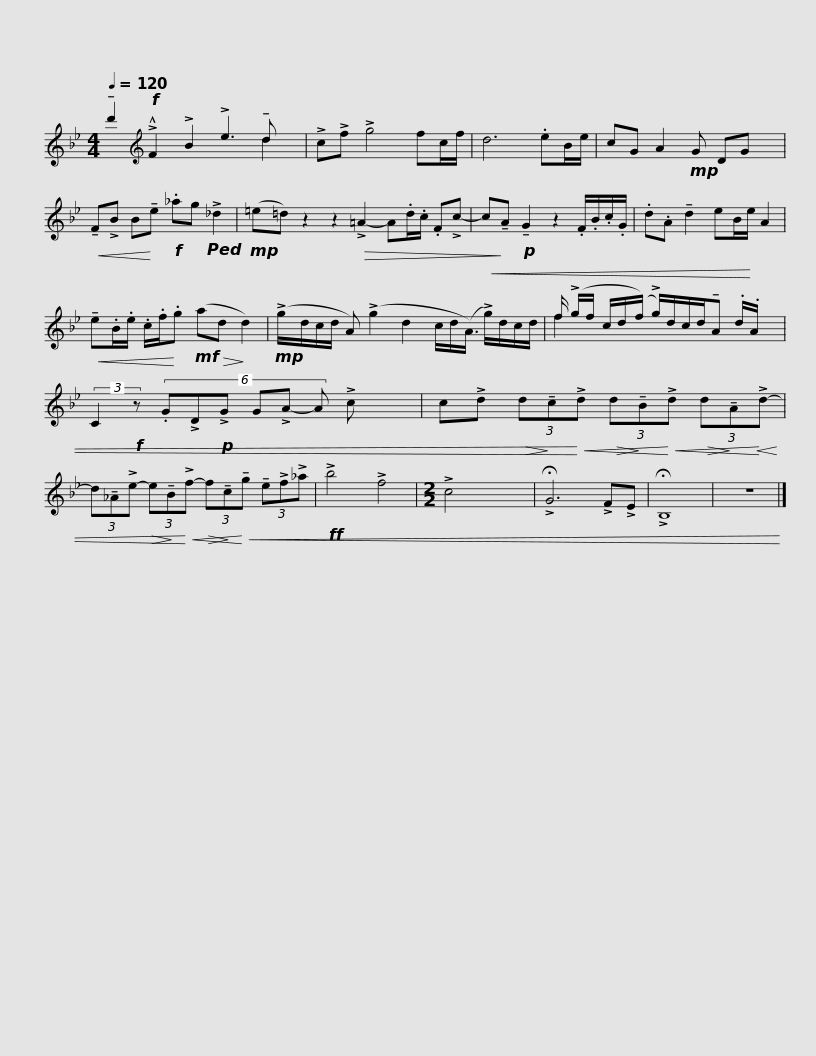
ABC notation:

X:1
%%score ( 1 2 )
L:1/8
Q:1/4=120
M:4/4
I:linebreak $
K:Bb
V:1 treble
V:2 treble
V:1
 !tenuto!d'2[K:treble]!f! !>!!^!F2 !>!B2 !>!e3 !tenuto!d x | !>!c!>!f !>!g4 fc/f/ | d6 .eB/e/ | cG A2!mp! G- DG x |$!<(! !tenuto!F!>!B B!<)!!tenuto!e!f! ._ag!ped! !>!_d2 | %5
!mp! (=e=d) z2 z2!>(! !>!=A2- A.d/.c/ .F!>!c- | c!>)!!tenuto!A!p! !tenuto!G2 z2 .F/.B/.c/.G/ | .d.A !tenuto!d2 eB/e/ A2 |$!<(! !tenuto!e.B/.e/ .c/.f/!<)!.g!mf! (a!>(!d!>)! d2) |!mp! (!>!g/d/c/d/ A) (!>!g2 d2 c/d/(A3/4)!<(! !>!g/)d/c/d/ | %10
 f/ (!>!g/f/ c/d/(f/) !>!g/)d/c/d/!tenuto!A .d/!<)!.A/ x |$ (3:2:2C2!f! z (6:4:6.G!>!D!p!!>!G G!>!A- A !>!c- x7/4 | c!>!d!>(! (3d!>)!!tenuto!c!<)!!<(!!>!d!>(! (3d!>)!!tenuto!B!<)!!<(!!>!d!>(! (3d!>)!!tenuto!A!<)!!<(!!>!d- | (3d!tenuto!_A!>!e-!>(! (3e!>)!!tenuto!B!<)!!<(!!>!f-!>(! (3f!>)!!tenuto!c!<)!!<(!!tenuto!g (3!tenuto!e!>!f!>!_a |$!ff! !>!b4 !>!f4 | %15
[M:2/2] !>!c4 x4 | !>!!fermata!G6 !>!F!>!E | !>!!fermata!B,8 |$ z8 |] %19
V:2
 x2[K:treble] x7 d2 | x8 | x8 | x8 |$ x8 | %5
 x12 | x8 | x8 |$ x8 | x43/4 | %10
 f2 x6 |$ x35/4 | x8 | x8 |$ x8 | %15
[M:2/2] x8 | x8 | x8 |$ x8 |] %19
